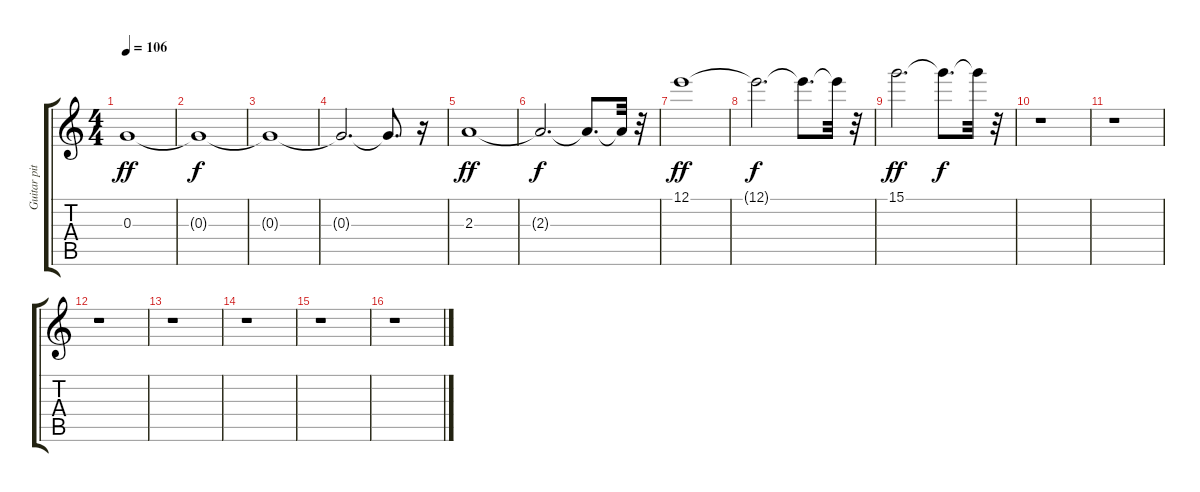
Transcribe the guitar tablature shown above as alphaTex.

\track ("Guitar pitch" "Guitar pit") {instrument overdrivenguitar}
\staff {score tabs}
\tuning (E4 B3 G3 D3 A2 E2) {hide}
\ts (4 4)
\tempo 106
\clef g2
\ks c
0.3.1{dy ff volume 5} |
0.3{t}.1{dy f} |
0.3{t}.1 |
0.3{t}.2{d} 0.3{t}.8{d} r.16 |
2.3.1{dy ff volume 10} |
2.3{t}.2{d dy f} 2.3{t}.8{d} 2.3{t}.32 r.32 |
12.1.1{dy ff volume 7} |
12.1{t}.2{d dy f} 12.1{t}.8{d} 12.1{t}.32 r.32 |
15.1.2{d dy ff volume 12} 15.1{t}.8{d dy f} 15.1{t}.32 r.32 |
r.1 |
r.1 |
r.1 |
r.1 |
r.1 |
r.1 |
r.1
